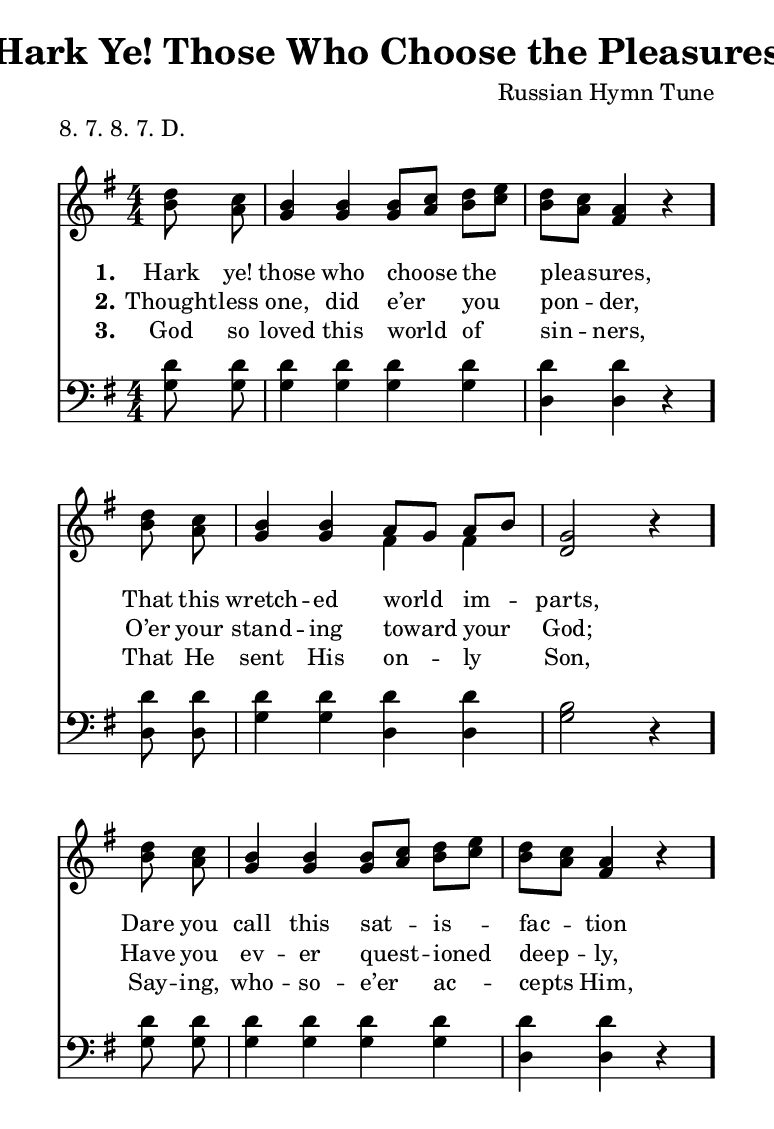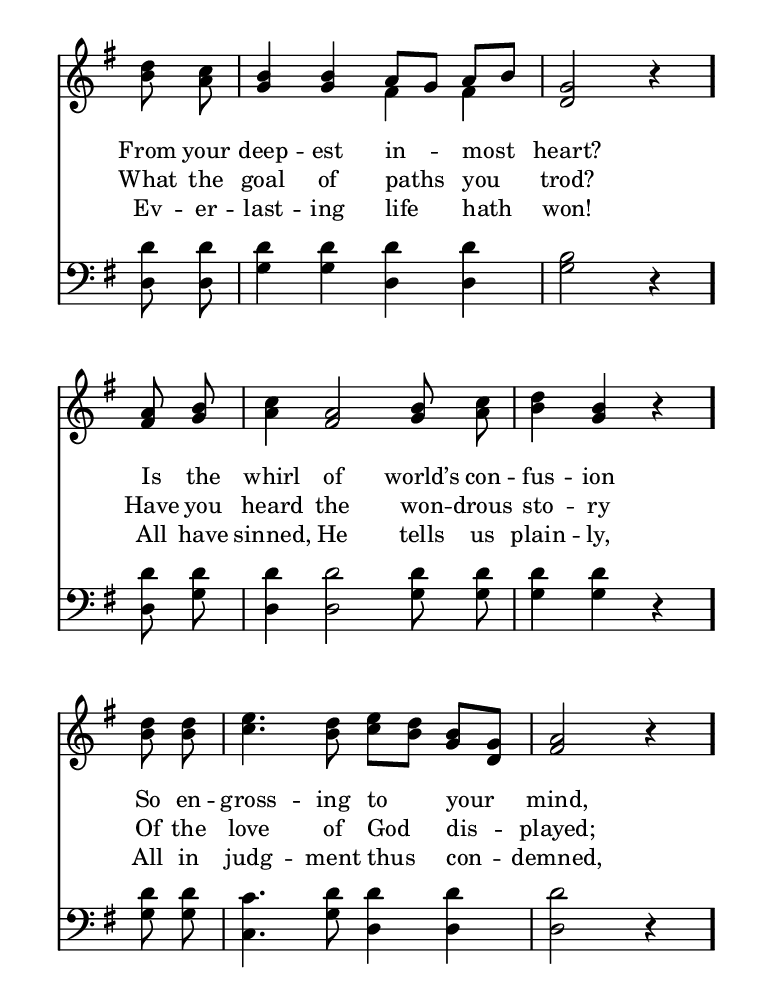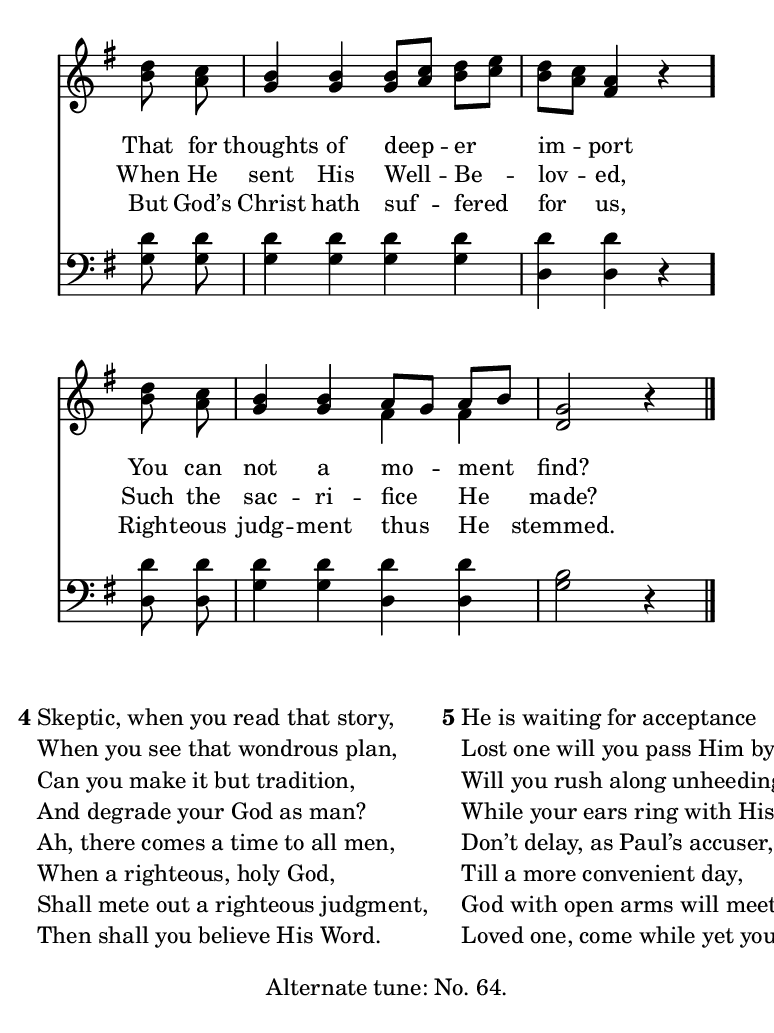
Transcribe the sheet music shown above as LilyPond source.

\include "common/global.ily"
\paper {
  \include "common/paper.ily"
  ragged-bottom = ##t
  ragged-last-bottom = ##t
  %systems-per-page = ##f
  %page-count = ##f
}

\header{
  hymnnumber = "89"
  title = "Hark Ye! Those Who Choose the Pleasures"
  tunename = "Ukraina"
  meter = "8. 7. 8. 7. D."
  %poet = ""
  composer = "Russian Hymn Tune"
  %copyright = ""
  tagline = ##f
}

% for fermata in MIDI
ta = { \tempo 4=80 }
tb = { \tempo 4=40 }

patternAA = { c8 c8 | c4 c4 c8[ c8] c8[ c8] | c8[ c8] c4 c4 }
patternAB = { c8 c8 | c4 c4 c4      c4      | c4      c4 c4 }

patternBA = { c8 c8 | c4 c4 c8[ c8] c8[ c8] | c2 c4 }
patternBB = { c8 c8 | c4 c4 c4      c4      | c2 c4 }

patternCA = { c8 c8 | c4 c2 c8 c8 | c4 c4 c4 }

patternDA = { c8 c8 | c4. c8 c8[ c8] c8[ c8] | c2 c4 }
patternDB = { c8 c8 | c4. c8 c4      c4      | c2 c4 }

global = {
  \include "common/overrides.ily"
  \override Staff.TimeSignature.style = #'()
  \time 4/4
  \override Score.MetronomeMark.transparent = ##t % hide all fermata changes too
  \ta
  \key g \major
  \partial 4
  \autoBeamOff
}

notesSoprano = {
\global
\relative c'' {

  \changePitch \patternAA { d c | b b b c d e | d c a r }
  \changePitch \patternBA { d c | b b a g a b | g r }
  \changePitch \patternAA { d' c | b b b c d e | d c a r }
  \changePitch \patternBA { d c | b b a g a b | g r }

  \changePitch \patternCA { a b | c a b c | d b r }
  \changePitch \patternDA { d d | e d e d b g | a r }
  \changePitch \patternAA { d c | b b b c d e | d c a r }
  \changePitch \patternBA { d c | b b a g a b | g r }

  \bar "|."

}
}

notesAlto = {
\global
\relative e'' {

  \changePitch \patternAA { b a | g g g a b c | b a fis r }
  \changePitch \patternBB { b a | g g fis fis | d r }
  \changePitch \patternAA { b' a | g g g a b c | b a fis r }
  \changePitch \patternBB { b a | g g fis fis | d r }

  \changePitch \patternCA { fis g | a fis g a | b g r }
  \changePitch \patternDA { b b | c b c b g d | fis r }
  \changePitch \patternAA { b a | g g g a b c | b a fis r }
  \changePitch \patternBB { b a | g g fis fis | d r }

}
}

notesTenor = {
\global
\relative a {

  \changePitch \patternAB { d d | d d d d | d d r }
  \changePitch \patternBB { d d | d d d d | b r }
  \changePitch \patternAB { d d | d d d d | d d r }
  \changePitch \patternBB { d d | d d d d | b r }

  \changePitch \patternCA { d d | d d d d | d d r }
  \changePitch \patternDB { d d | c d d d | d r }
  \changePitch \patternAB { d d | d d d d | d d r }
  \changePitch \patternBB { d d | d d d d | b r }

}
}

notesBass = {
\global
\relative f {

  \changePitch \patternAB { g g | g g g g | d d r }
  \changePitch \patternBB { d d | g g d d | g r }
  \changePitch \patternAB { g g | g g g g | d d r }
  \changePitch \patternBB { d d | g g d d | g r }

  \changePitch \patternCA { d g | d d g g | g g r }
  \changePitch \patternDB { g g | c, g' d d | d r }
  \changePitch \patternAB { g g | g g g g | d d r }
  \changePitch \patternBB { d d | g g d d | g r }

}
}

wordsA = \lyricmode {
\set stanza = "1."

Hark ye! those who choose the plea -- sures, \bar "."
That this wretch -- ed world im -- parts, \bar "." \break
Dare you call this sat -- is -- fac -- tion \bar "."
From your deep -- est in -- most heart? \bar "." \break
Is the whirl of world’s con -- fus -- ion \bar "."
So en -- gross -- ing to your mind, \bar "." \break
That for thoughts of deep -- er im -- port \bar "."
You can not a mo -- ment find? \bar "." \break

}

wordsB = \lyricmode {
\set stanza = "2."

Thought -- less one, did e’er you pon -- der,
O’er your stand -- ing toward your God;
Have you ev -- er quest -- ioned deep -- ly,
What the goal of paths you trod?
Have you heard the won -- drous sto -- ry
Of the love of God dis -- played;
When He sent His Well -- Be -- lov -- ed,
Such the sac -- ri -- fice He made?

}

wordsC = \lyricmode {
\set stanza = "3."

God so loved this world of sin -- ners,
That He sent His on -- ly Son,
Say -- ing, who -- so -- e’er ac -- cepts Him,
Ev -- er -- last -- ing life hath won!
All have sinned, He tells us plain -- ly,
All in judg -- ment thus con -- demned,
But God’s Christ hath suf -- fered for us,
Right -- eous judg -- ment thus He stemmed.

}

wordsD = \markuplist {

\line { Skeptic, when you read that story, }
\line { When you see that wondrous plan, }
\line { Can you make it but tradition, }
\line { And degrade your God as man? }
\line { Ah, there comes a time to all men, }
\line { When a righteous, holy God, }
\line { Shall mete out a righteous judgment, }
\line { Then shall you believe His Word. }

}

wordsE = \markuplist {

\line { He is waiting for acceptance }
\line { Lost one will you pass Him by, }
\line { Will you rush along unheeding, }
\line { While your ears ring with His cry? }
\line { Don’t delay, as Paul’s accuser, }
\line { Till a more convenient day, }
\line { God with open arms will meet you, }
\line { Loved one, come while yet you may. }

}

\score {
  \context ChoirStaff <<
    \context Staff = upper <<
      \set ChoirStaff.systemStartDelimiter = #'SystemStartBar
      \partcombine \notesSoprano \notesAlto
      \context NullVoice = sopranos { \voiceOne \notesSoprano }
      \context Lyrics = one   \lyricsto sopranos \wordsA
      \context Lyrics = two   \lyricsto sopranos \wordsB
      \context Lyrics = three \lyricsto sopranos \wordsC
    >>
    \context Staff = men <<
      \clef bass
      \partcombine \notesTenor \notesBass
    >>
  >>
  \layout {
    \include "common/layout.ily"
  }
  \midi{
    \include "common/midi.ily"
  }
}

\noPageBreak

\markup { \fill-line { %\column {
  \hspace #0.1
  \line{ \bold 4 \column { \wordsD } } %\combine \null \vspace #0.4
  \hspace #0.1
  \line{ \bold 5 \column { \wordsE } } %\combine \null \vspace #0.4
  \hspace #0.1
} } %}

\noPageBreak

\markup { \vspace #2 \fill-line { \raise #2 \line { Alternate tune: No. 64. } } }

\version "2.18.0"  % necessary for upgrading to future LilyPond versions.

% vi:set et ts=2 sw=2 ai nocindent syntax=lilypond:
